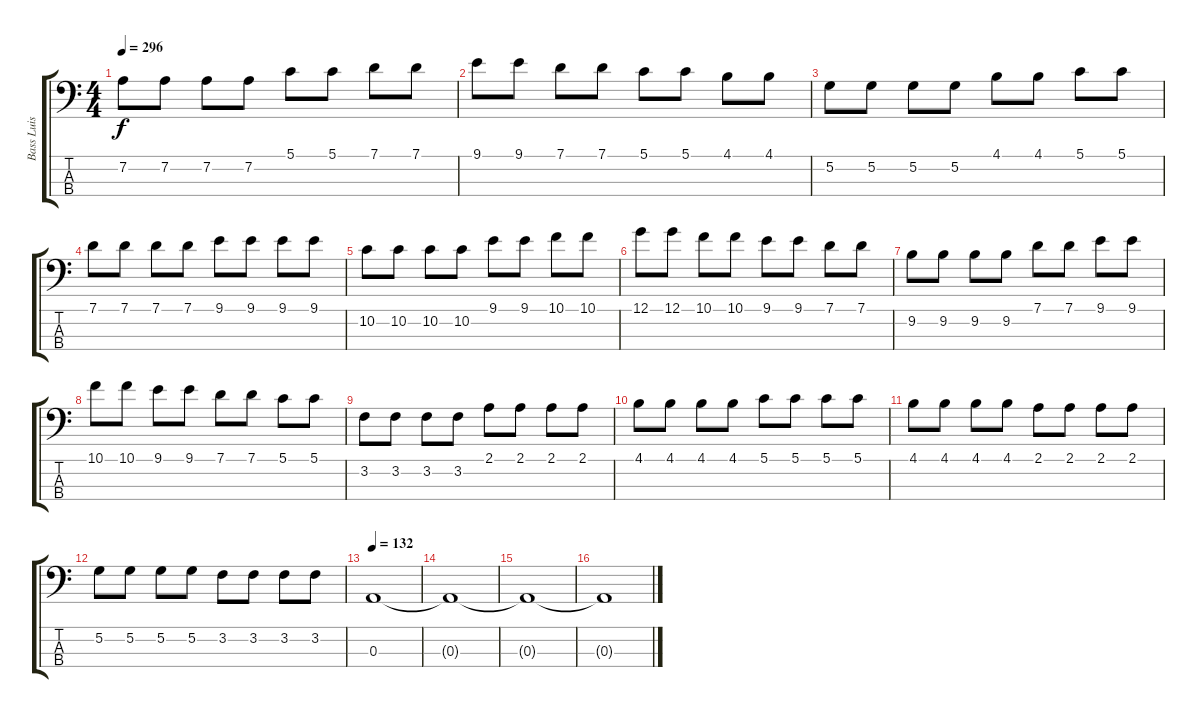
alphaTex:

\track ("Bass Luis Mariutti" "Bass Luis ") {instrument electricbassfinger}
\staff {score tabs}
\tuning (G2 D2 A1 E1) {hide}
\ts (4 4)
\tempo 296
\clef f4
\ks c
7.2.8{dy f} 7.2.8 7.2.8 7.2.8 5.1.8 5.1.8 7.1.8 7.1.8 |
9.1.8 9.1.8 7.1.8 7.1.8 5.1.8 5.1.8 4.1.8 4.1.8 |
5.2.8 5.2.8 5.2.8 5.2.8 4.1.8 4.1.8 5.1.8 5.1.8 |
7.1.8 7.1.8 7.1.8 7.1.8 9.1.8 9.1.8 9.1.8 9.1.8 |
10.2.8 10.2.8 10.2.8 10.2.8 9.1.8 9.1.8 10.1.8 10.1.8 |
12.1.8 12.1.8 10.1.8 10.1.8 9.1.8 9.1.8 7.1.8 7.1.8 |
9.2.8 9.2.8 9.2.8 9.2.8 7.1.8 7.1.8 9.1.8 9.1.8 |
10.1.8 10.1.8 9.1.8 9.1.8 7.1.8 7.1.8 5.1.8 5.1.8 |
3.2.8 3.2.8 3.2.8 3.2.8 2.1.8 2.1.8 2.1.8 2.1.8 |
4.1.8 4.1.8 4.1.8 4.1.8 5.1.8 5.1.8 5.1.8 5.1.8 |
4.1.8 4.1.8 4.1.8 4.1.8 2.1.8 2.1.8 2.1.8 2.1.8 |
5.2.8 5.2.8 5.2.8 5.2.8 3.2.8 3.2.8 3.2.8 3.2.8 |
\tempo 132
0.3.1 |
0.3{t}.1 |
0.3{t}.1 |
0.3{t}.1
